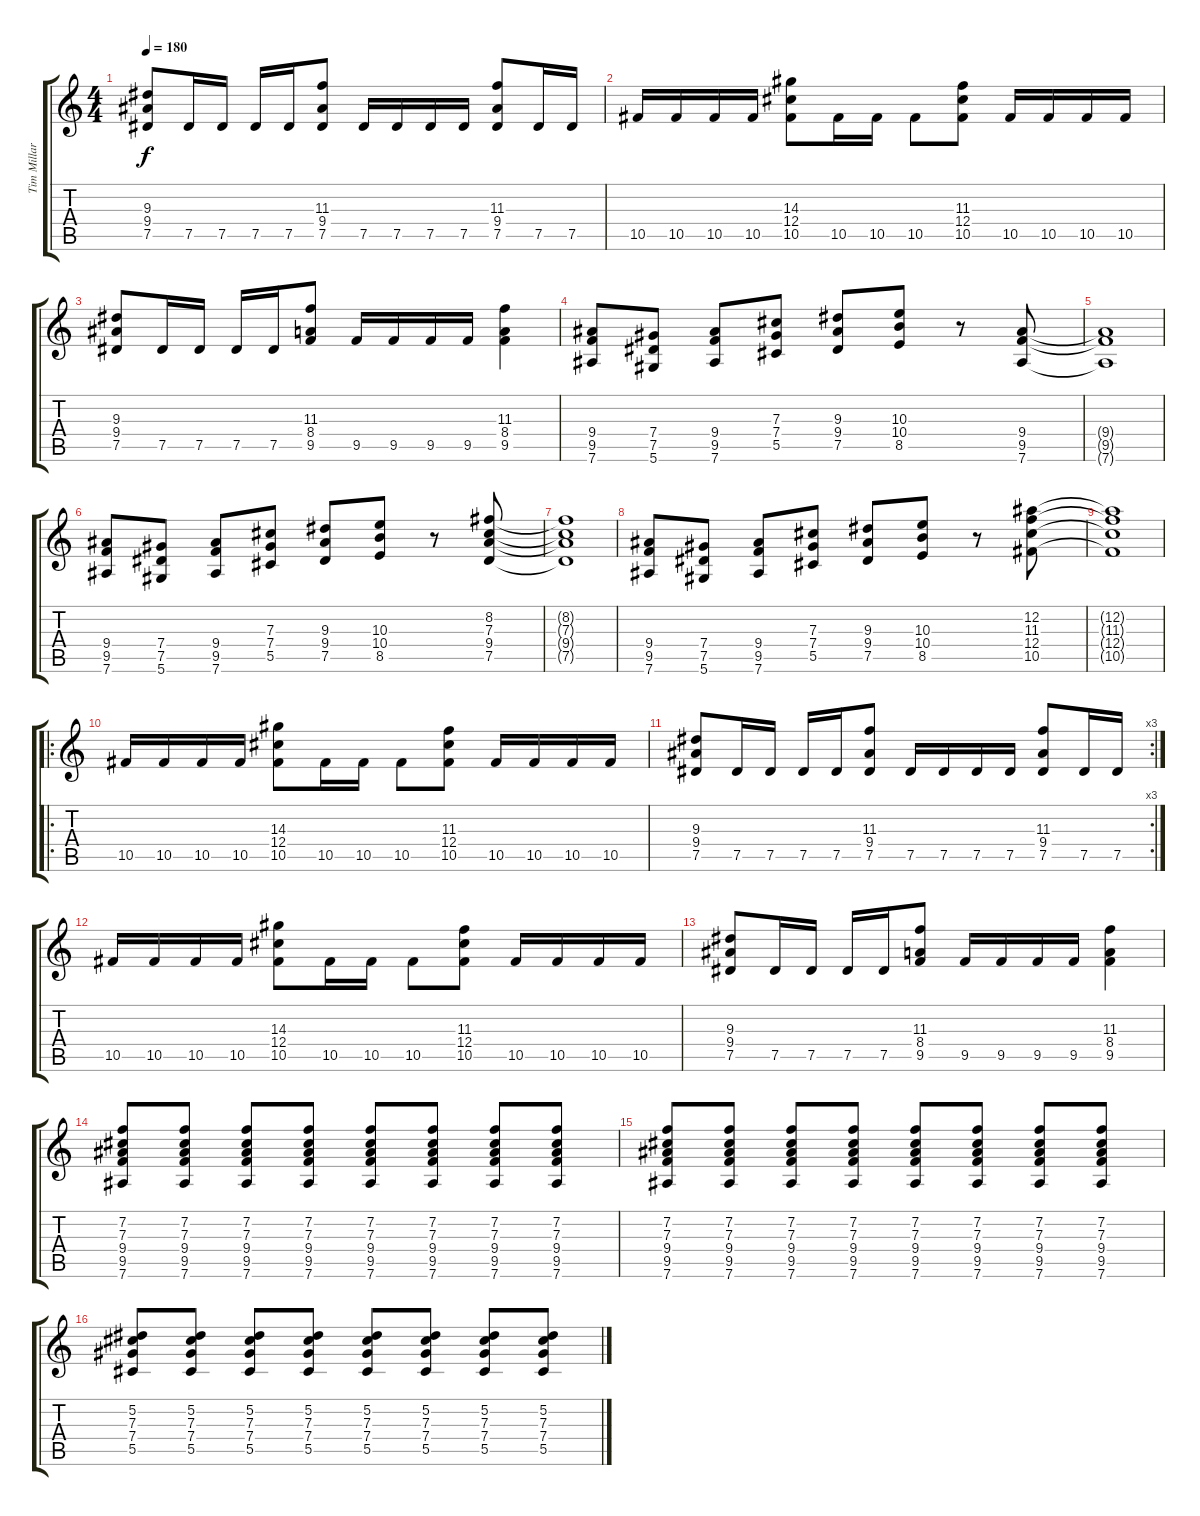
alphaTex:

\track ("Tim Millar (Rhythm)" "Tim Millar") {instrument distortionguitar}
\staff {score tabs}
\tuning (Eb4 Bb3 Gb3 Db3 Ab2 Eb2) {hide}
\ts (4 4)
\tempo 180
\clef g2
\ks c
(9.3 9.4 7.5).8{dy f} 7.5.16 7.5.16 7.5.16 7.5.16 (11.3 9.4 7.5).8 7.5.16 7.5.16 7.5.16 7.5.16 (11.3 9.4 7.5).8 7.5.16 7.5.16 |
10.5.16 10.5.16 10.5.16 10.5.16 (14.3 12.4 10.5).8 10.5.16 10.5.16 10.5.8 (11.3 12.4 10.5).8 10.5.16 10.5.16 10.5.16 10.5.16 |
(9.3 9.4 7.5).8 7.5.16 7.5.16 7.5.16 7.5.16 (11.3 8.4 9.5).8 9.5.16 9.5.16 9.5.16 9.5.16 (11.3 8.4 9.5).4 |
(9.4 9.5 7.6).8 (7.4 7.5 5.6).8 (9.4 9.5 7.6).8 (7.3 7.4 5.5).8 (9.3 9.4 7.5).8 (10.3 10.4 8.5).8 r.8 (9.4 9.5 7.6).8 |
(9.4{t} 9.5{t} 7.6{t}).1 |
(9.4 9.5 7.6).8 (7.4 7.5 5.6).8 (9.4 9.5 7.6).8 (7.3 7.4 5.5).8 (9.3 9.4 7.5).8 (10.3 10.4 8.5).8 r.8 (8.2 7.3 9.4 7.5).8 |
(8.2{t} 7.3{t} 9.4{t} 7.5{t}).1 |
(9.4 9.5 7.6).8 (7.4 7.5 5.6).8 (9.4 9.5 7.6).8 (7.3 7.4 5.5).8 (9.3 9.4 7.5).8 (10.3 10.4 8.5).8 r.8 (12.2 11.3 12.4 10.5).8 |
(12.2{t} 11.3{t} 12.4{t} 10.5{t}).1 |
\ro
10.5.16 10.5.16 10.5.16 10.5.16 (14.3 12.4 10.5).8 10.5.16 10.5.16 10.5.8 (11.3 12.4 10.5).8 10.5.16 10.5.16 10.5.16 10.5.16 |
\rc 3
(9.3 9.4 7.5).8 7.5.16 7.5.16 7.5.16 7.5.16 (11.3 9.4 7.5).8 7.5.16 7.5.16 7.5.16 7.5.16 (11.3 9.4 7.5).8 7.5.16 7.5.16 |
10.5.16 10.5.16 10.5.16 10.5.16 (14.3 12.4 10.5).8 10.5.16 10.5.16 10.5.8 (11.3 12.4 10.5).8 10.5.16 10.5.16 10.5.16 10.5.16 |
(9.3 9.4 7.5).8 7.5.16 7.5.16 7.5.16 7.5.16 (11.3 8.4 9.5).8 9.5.16 9.5.16 9.5.16 9.5.16 (11.3 8.4 9.5).4 |
(7.2 7.3 9.4 9.5 7.6).8 (7.2 7.3 9.4 9.5 7.6).8 (7.2 7.3 9.4 9.5 7.6).8 (7.2 7.3 9.4 9.5 7.6).8 (7.2 7.3 9.4 9.5 7.6).8 (7.2 7.3 9.4 9.5 7.6).8 (7.2 7.3 9.4 9.5 7.6).8 (7.2 7.3 9.4 9.5 7.6).8 |
(7.2 7.3 9.4 9.5 7.6).8 (7.2 7.3 9.4 9.5 7.6).8 (7.2 7.3 9.4 9.5 7.6).8 (7.2 7.3 9.4 9.5 7.6).8 (7.2 7.3 9.4 9.5 7.6).8 (7.2 7.3 9.4 9.5 7.6).8 (7.2 7.3 9.4 9.5 7.6).8 (7.2 7.3 9.4 9.5 7.6).8 |
(5.2 7.3 7.4 5.5).8 (5.2 7.3 7.4 5.5).8 (5.2 7.3 7.4 5.5).8 (5.2 7.3 7.4 5.5).8 (5.2 7.3 7.4 5.5).8 (5.2 7.3 7.4 5.5).8 (5.2 7.3 7.4 5.5).8 (5.2 7.3 7.4 5.5).8
